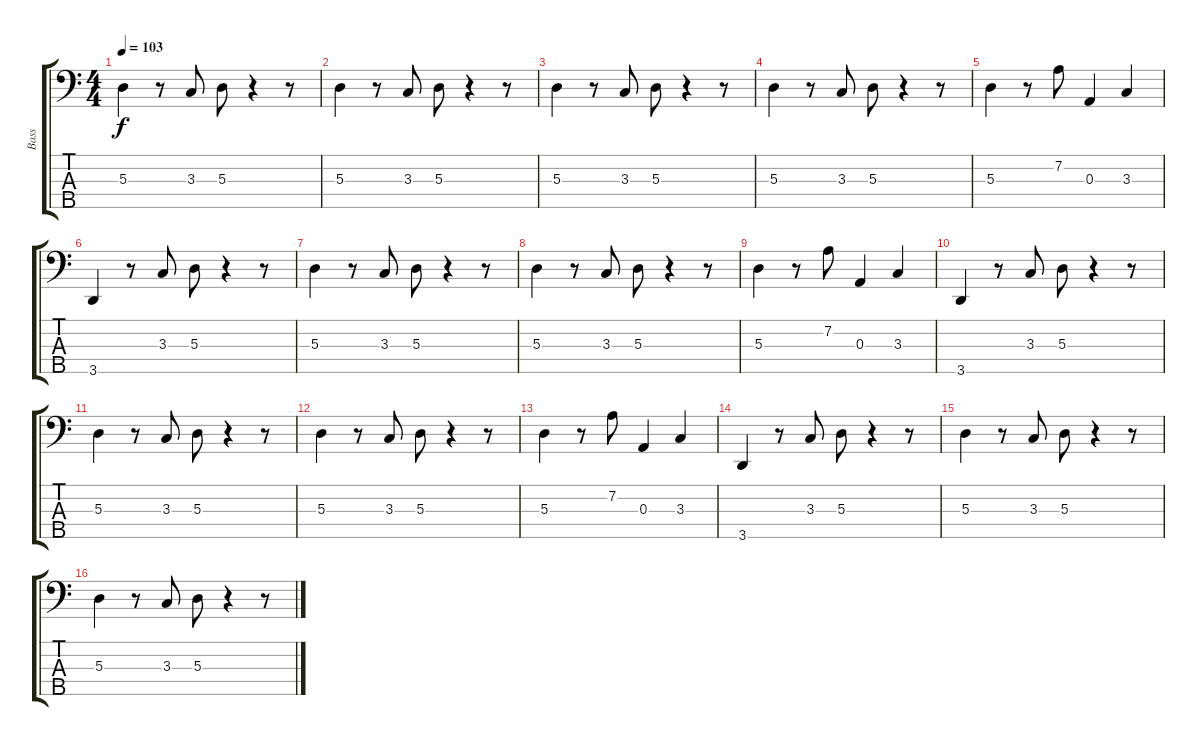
\track ("Bass" "Bass") {instrument electricbassfinger}
\staff {score tabs}
\tuning (G2 D2 A1 E1 B0) {hide}
\ts (4 4)
\tempo 103
\clef f4
\ks c
5.3.4{dy f} r.8 3.3.8 5.3.8 r.4 r.8 |
5.3.4 r.8 3.3.8 5.3.8 r.4 r.8 |
5.3.4 r.8 3.3.8 5.3.8 r.4 r.8 |
5.3.4 r.8 3.3.8 5.3.8 r.4 r.8 |
5.3.4 r.8 7.2.8 0.3.4 3.3.4 |
3.5.4 r.8 3.3.8 5.3.8 r.4 r.8 |
5.3.4 r.8 3.3.8 5.3.8 r.4 r.8 |
5.3.4 r.8 3.3.8 5.3.8 r.4 r.8 |
5.3.4 r.8 7.2.8 0.3.4 3.3.4 |
3.5.4 r.8 3.3.8 5.3.8 r.4 r.8 |
5.3.4 r.8 3.3.8 5.3.8 r.4 r.8 |
5.3.4 r.8 3.3.8 5.3.8 r.4 r.8 |
5.3.4 r.8 7.2.8 0.3.4 3.3.4 |
3.5.4 r.8 3.3.8 5.3.8 r.4 r.8 |
5.3.4 r.8 3.3.8 5.3.8 r.4 r.8 |
5.3.4 r.8 3.3.8 5.3.8 r.4 r.8
